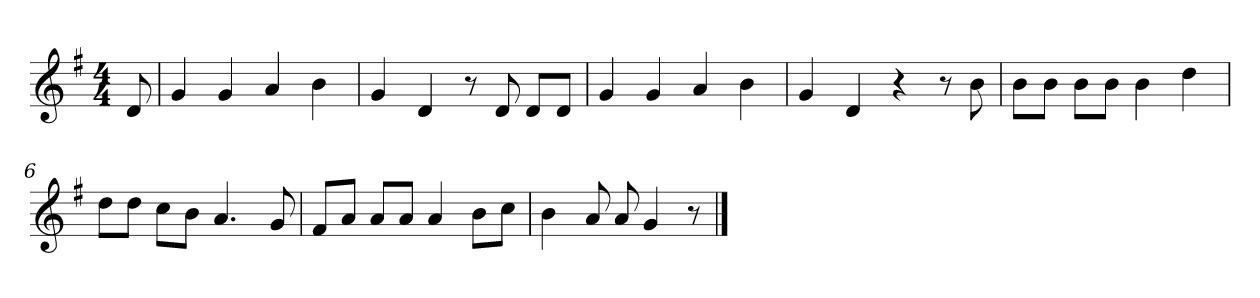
**kern
*part1
*staff1
*k[f#]
*M4/4
*MM120
=
8d
=1
4g
4g
4a
4b
=2
4g
4d
8r
8d
8dL
8dJ
=3
4g
4g
4a
4b
=4
4g
4d
4r
8r
8b
=5
8bL
8bJ
8bL
8bJ
4b
4dd
=6
8ddL
8ddJ
8ccL
8bJ
4.a
8g
=7
8f#L
8aJ
8aL
8aJ
4a
8bL
8ccJ
=8
4b
8a
8a
4g
8r
==
*-
